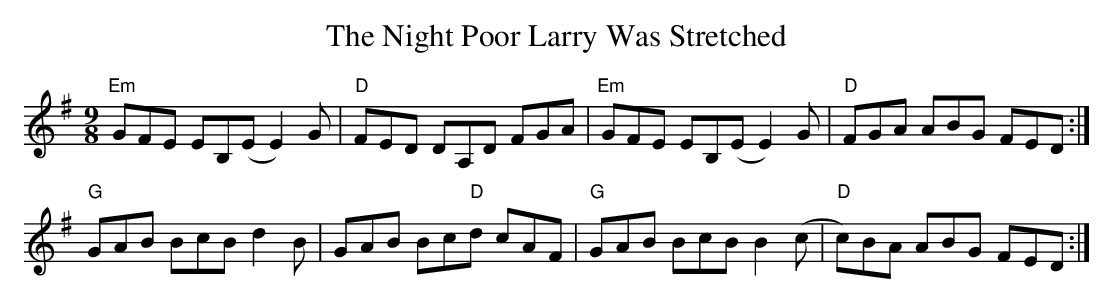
X:1
T: Night Poor Larry Was Stretched, The
M: 9/8
L: 1/8
K: Emin
"Em" GFE EB,(E E2) G | "D" FED DA,D FGA | "Em" GFE EB,(E E2) G |\
"D" FGA ABG FED :|
"G" GAB BcB d2 B | GAB Bc"D"d cAF | "G" GAB BcB B2 (c | "D" c)BA ABG FED :|
